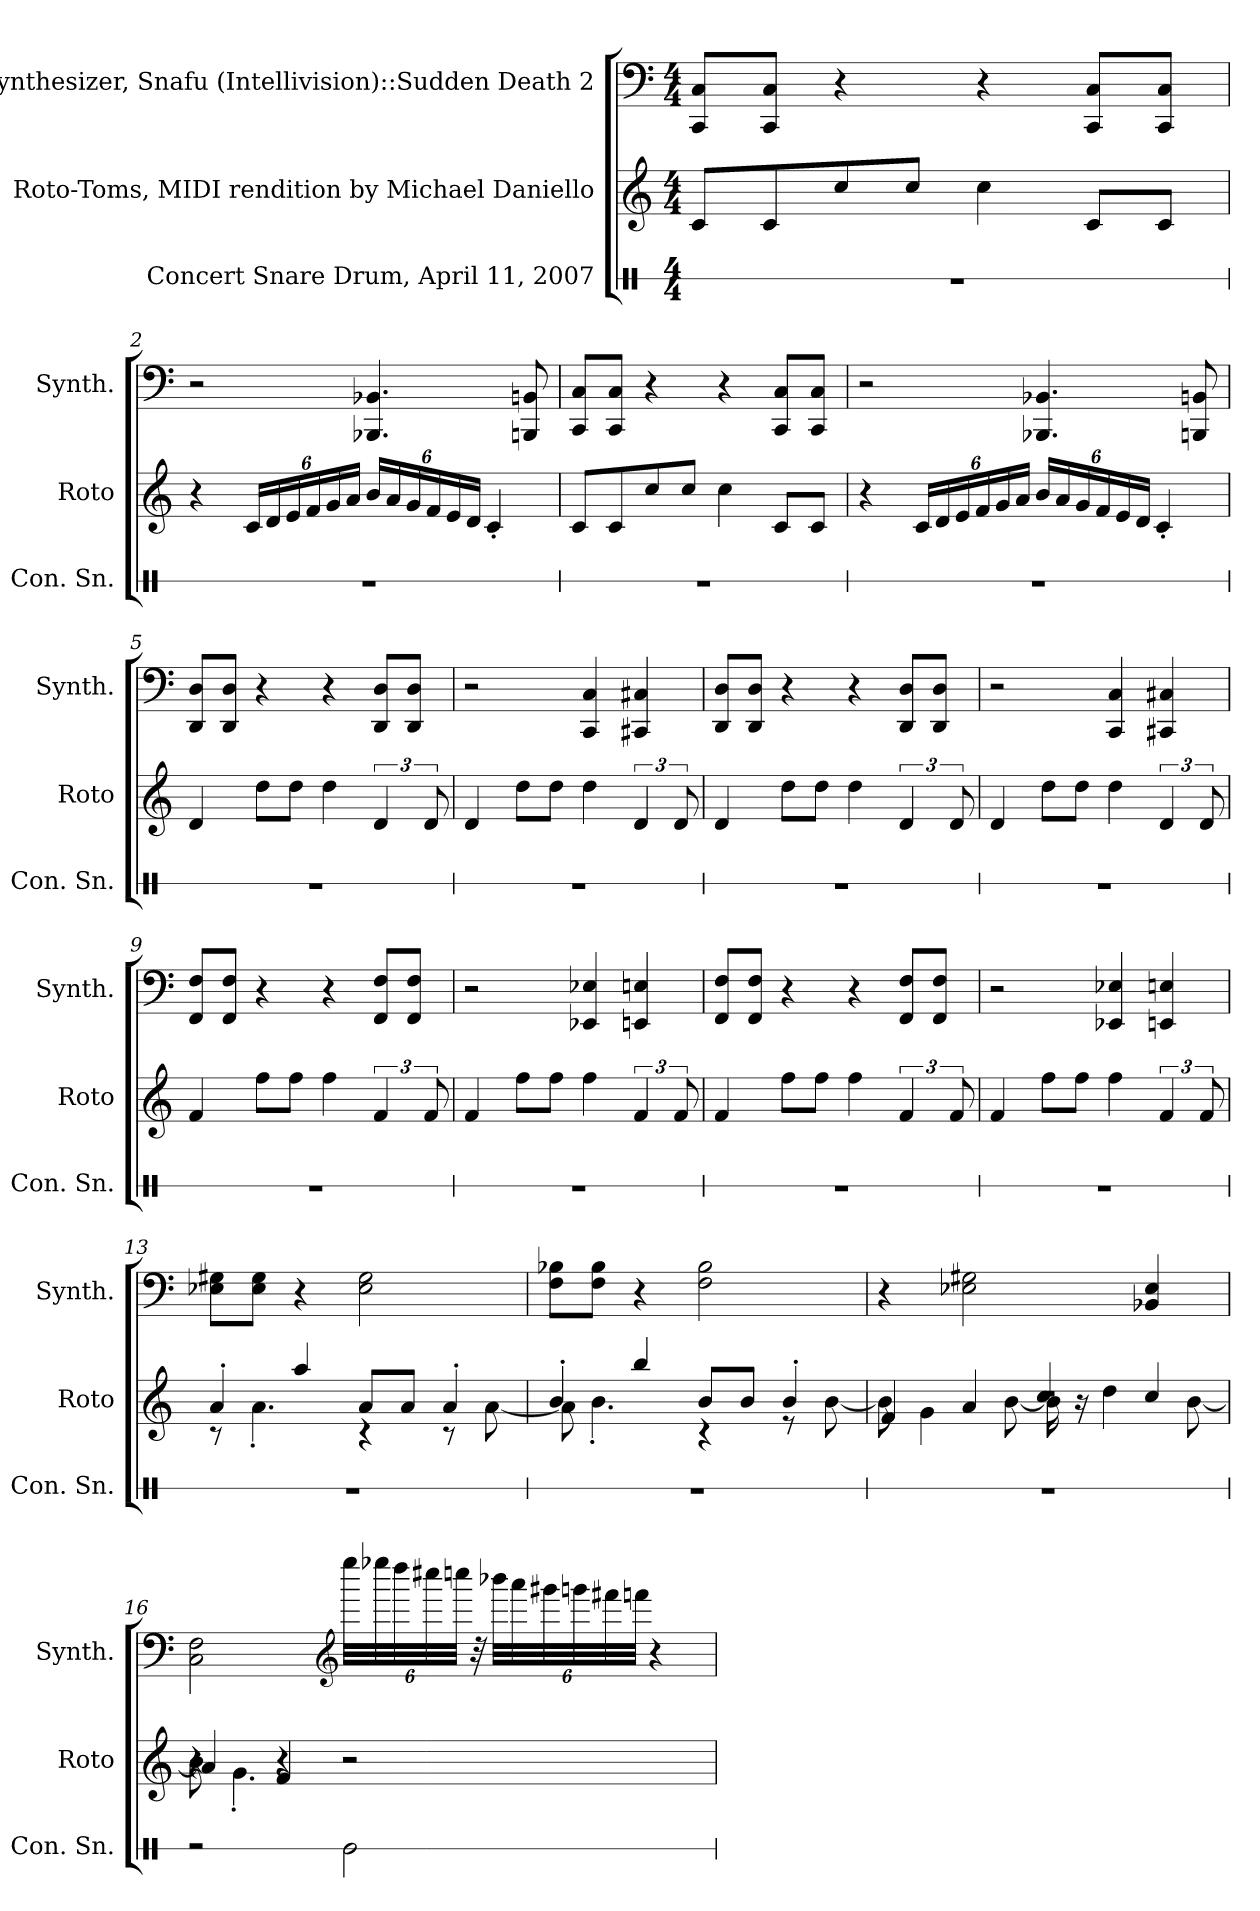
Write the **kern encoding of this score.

**kern	**kern	**kern
*part3	*part2	*part1
*staff3	*staff2	*staff1
*I"Concert Snare Drum, April 11, 2007	*I"Roto-Toms, MIDI rendition by Michael Daniello	*I"Square Synthesizer, Snafu (Intellivision)::Sudden Death 2
*I'Con. Sn.	*I'Roto	*I'Synth.
*stria1	*	*
*clefX	*clefG2	*clefF4
*k[]	*k[]	*k[]
*M4/4	*M4/4	*M4/4
*MM199	*MM199	*MM199
=1	=1	=1
1r	8c/L	8CC/ 8C/L
.	8c/	8CC/ 8C/J
.	8cc/	4r
.	8cc/J	.
.	4cc\	4r
.	8c/L	8CC/ 8C/L
.	8c/J	8CC/ 8C/J
!!LO:LB:g=z
=2	=2	=2
1r	4r	2r
*	*Xbrackettup	*
.	24c/LL	.
.	24d/	.
.	24e/	.
.	24f/	.
.	24g/	.
.	24a/JJ	.
.	24b/LL	4.BBB-X/ 4.BB-X/
.	24a/	.
.	24g/	.
.	24f/	.
.	24e/	.
.	24d/JJ	.
.	4c'/	.
.	.	8BBBn/ 8BBn/
=3	=3	=3
1r	8c/L	8CC/ 8C/L
.	8c/	8CC/ 8C/J
.	8cc/	4r
.	8cc/J	.
.	4cc\	4r
.	8c/L	8CC/ 8C/L
.	8c/J	8CC/ 8C/J
=4	=4	=4
1r	4r	2r
.	24c/LL	.
.	24d/	.
.	24e/	.
.	24f/	.
.	24g/	.
.	24a/JJ	.
.	24b/LL	4.BBB-X/ 4.BB-X/
.	24a/	.
.	24g/	.
.	24f/	.
.	24e/	.
.	24d/JJ	.
.	4c'/	.
.	.	8BBBn/ 8BBn/
!!LO:LB:g=z
=5	=5	=5
1r	4d/	8DD/ 8D/L
.	.	8DD/ 8D/J
.	8dd\L	4r
.	8dd\J	.
.	4dd\	4r
*	*brackettup	*
.	6d/	8DD/ 8D/L
.	.	8DD/ 8D/J
.	12d/	.
=6	=6	=6
1r	4d/	2r
.	8dd\L	.
.	8dd\J	.
.	4dd\	4CC/ 4C/
.	6d/	4CC#X/ 4C#X/
.	12d/	.
=7	=7	=7
1r	4d/	8DD/ 8D/L
.	.	8DD/ 8D/J
.	8dd\L	4r
.	8dd\J	.
.	4dd\	4r
.	6d/	8DD/ 8D/L
.	.	8DD/ 8D/J
.	12d/	.
=8	=8	=8
1r	4d/	2r
.	8dd\L	.
.	8dd\J	.
.	4dd\	4CC/ 4C/
.	6d/	4CC#X/ 4C#X/
.	12d/	.
=9	=9	=9
1r	4f/	8FF/ 8F/L
.	.	8FF/ 8F/J
.	8ff\L	4r
.	8ff\J	.
.	4ff\	4r
.	6f/	8FF/ 8F/L
.	.	8FF/ 8F/J
.	12f/	.
!!LO:LB:g=z
=10	=10	=10
1r	4f/	2r
.	8ff\L	.
.	8ff\J	.
.	4ff\	4EE-X/ 4E-X/
.	6f/	4EEn/ 4En/
.	12f/	.
=11	=11	=11
1r	4f/	8FF/ 8F/L
.	.	8FF/ 8F/J
.	8ff\L	4r
.	8ff\J	.
.	4ff\	4r
.	6f/	8FF/ 8F/L
.	.	8FF/ 8F/J
.	12f/	.
=12	=12	=12
1r	4f/	2r
.	8ff\L	.
.	8ff\J	.
.	4ff\	4EE-X/ 4E-X/
.	6f/	4EEn/ 4En/
.	12f/	.
=13	=13	=13
*	*^	*
1r	4a'/	8r	8E-X\ 8G#X\L
.	.	4.a'\	8E-\ 8G#\J
.	4aa/	.	4r
.	8a/L	4r	2E-\ 2G#\
.	8a/J	.	.
.	4a'/	8r	.
.	.	[8a\	.
=14	=14	=14	=14
1r	4b'/	8a\]	8F\ 8B-X\L
.	.	4.b'\	8F\ 8B-\J
.	4bb/	.	4r
.	8b/L	4r	2F\ 2B-\
.	8b/J	.	.
.	4b'/	8r	.
.	.	[8b\	.
!!LO:PB:g=z
=15	=15	=15	=15
*	*	*^	*
1r	1r	8b\]	4f/	4r
.	.	4g\	.	.
.	.	.	4a/	2E-X\ 2G#X\
.	.	[8b\	.	.
.	.	16b\]	4cc/	.
.	.	16r	.	.
.	.	4dd\	.	.
.	.	.	4cc/	4BB-X/ 4E-/
.	.	[8b\	.	.
=16	=16	=16	=16	=16
2r	4r	8b\]	4a/	2C\ 2F\
.	.	4.g'\	.	.
.	4f/	.	4r	.
*	*	*	*	*clefG2
*	*	*	*	*Xbrackettup
2Re\	2r	2r	2r	48eeee\LLL
.	.	.	.	48eeee-X\
.	.	.	.	48dddd\
*	*	*	*	*brackettup
.	.	.	.	48cccc#X\
.	.	.	.	48ccccn\JJJ
.	.	.	.	48r
*	*	*	*	*Xbrackettup
.	.	.	.	48bbb-X\LLL
.	.	.	.	48aaa\
.	.	.	.	48ggg#X\
.	.	.	.	48gggn\
.	.	.	.	48fff#X\
.	.	.	.	48fffn\JJJ
.	.	.	.	4r
*	*v	*v	*v	*
=	=	=
*-	*-	*-
